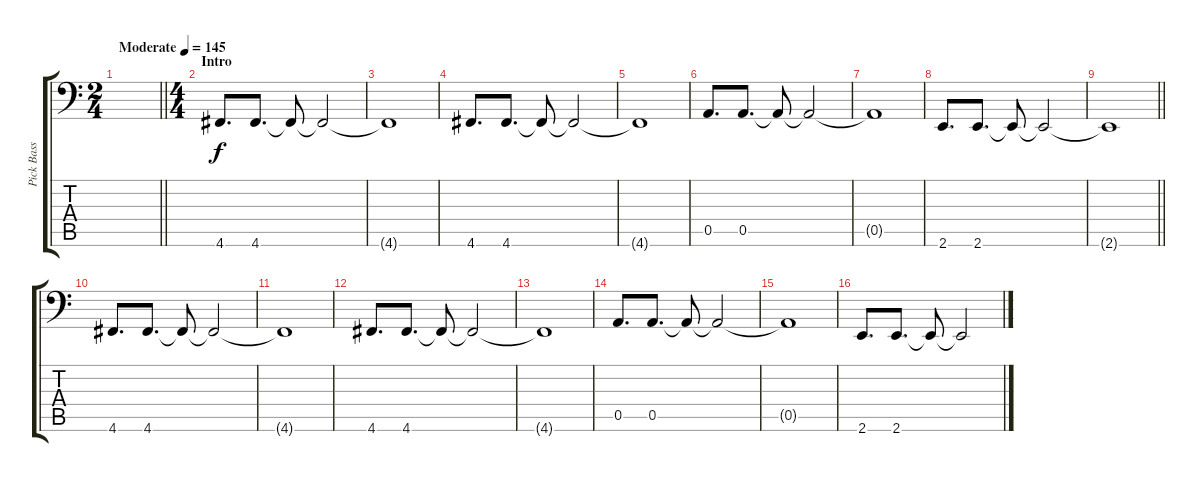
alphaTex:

\track ("Pick Bass (Approx.)" "Pick Bass ") {instrument electricbassfinger}
\staff {score tabs}
\tuning (E3 B2 G2 D2 A1 D1) {hide}
\ts (2 4)
\tempo (145 "Moderate")
\clef f4
\barLineRight lightlight
\ks c
|
\ts (4 4)
\section ("" "Intro")
4.6.8{d} 4.6.8{d} 4.6{t}.8 4.6{t}.2 |
4.6{t}.1 |
4.6.8{d} 4.6.8{d} 4.6{t}.8 4.6{t}.2 |
4.6{t}.1 |
0.5.8{d} 0.5.8{d} 0.5{t}.8 0.5{t}.2 |
0.5{t}.1 |
2.6.8{d} 2.6.8{d} 2.6{t}.8 2.6{t}.2 |
\barLineRight lightlight
2.6{t}.1 |
\section ("" "")
4.6.8{d} 4.6.8{d} 4.6{t}.8 4.6{t}.2 |
4.6{t}.1 |
4.6.8{d} 4.6.8{d} 4.6{t}.8 4.6{t}.2 |
4.6{t}.1 |
0.5.8{d} 0.5.8{d} 0.5{t}.8 0.5{t}.2 |
0.5{t}.1 |
2.6.8{d} 2.6.8{d} 2.6{t}.8 2.6{t}.2
